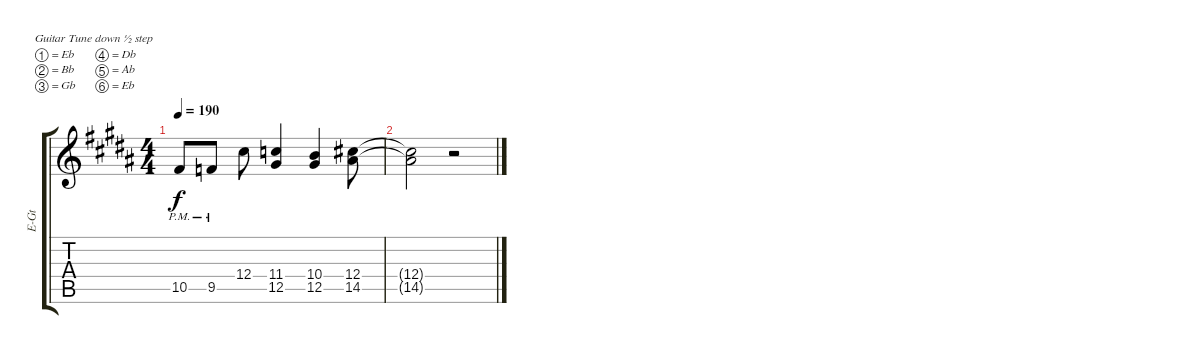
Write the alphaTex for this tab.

\bracketExtendMode groupsimilarinstruments
\otherSystemsTrackNameOrientation horizontal
\track ("Electric Guitar 2" "E-Gt") {instrument distortionguitar}
\staff {score tabs}
\tuning (Eb4 Bb3 Gb3 Db3 Ab2 Eb2)
\ts (4 4)
\tempo 190
\clef g2
\ks b
10.5{pm acc forcenatural}.8{dy f} 9.5{pm acc b}.8 12.4{acc forcenatural}.8 (11.4{acc b} 12.5{acc forcenatural}).4 (10.4{acc forcenatural} 12.5{acc forcenatural}).4 (12.4{acc forcenatural} 14.5{acc forcenatural}).8 |
(14.5{t acc forcenatural} 12.4{t acc forcenatural}).2 r.2
